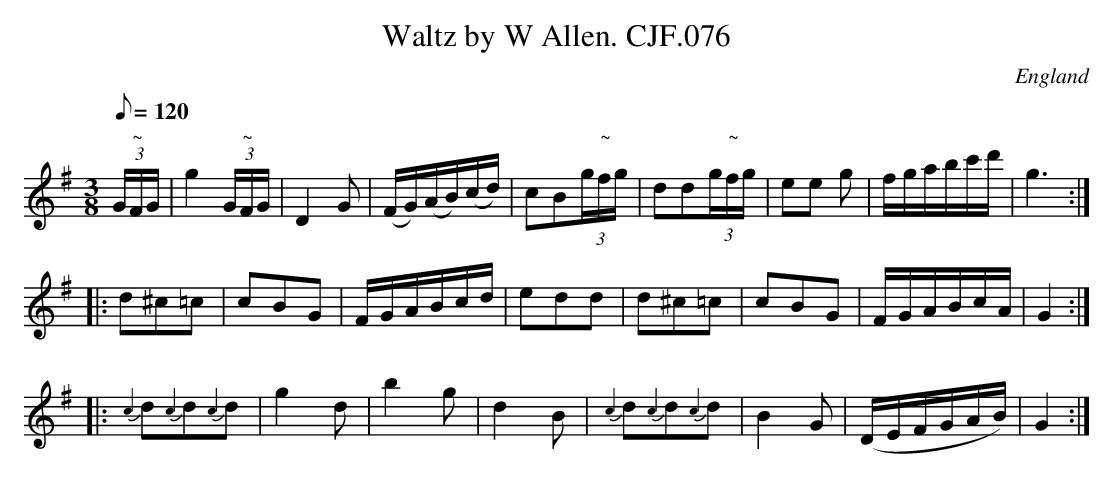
X:1
T:Waltz by W Allen. CJF.076
O:England
M:3/8
L:1/16
Q:1/8=120
K:G major
(3G"~"FG|g4(3G"~"FG|D4G2|(FG)(AB)(cd)|c2B2(3g"~"fg|\
d2d2(3g"~"fg|e2e2 g2|fgabc'd'|g6:|!
|:d2^c2=c2|c2B2G2|FGABcd|e2d2d2|\
d2^c2=c2|c2B2G2|FGABcA|G4:|!
|:{c2}d2{c2}d2{c2}d2|g4d2|b4g2|d4B2|\
{c2}d2{c2}d2{c2}d2|B4G2|(DEFGAB)|G4:|
